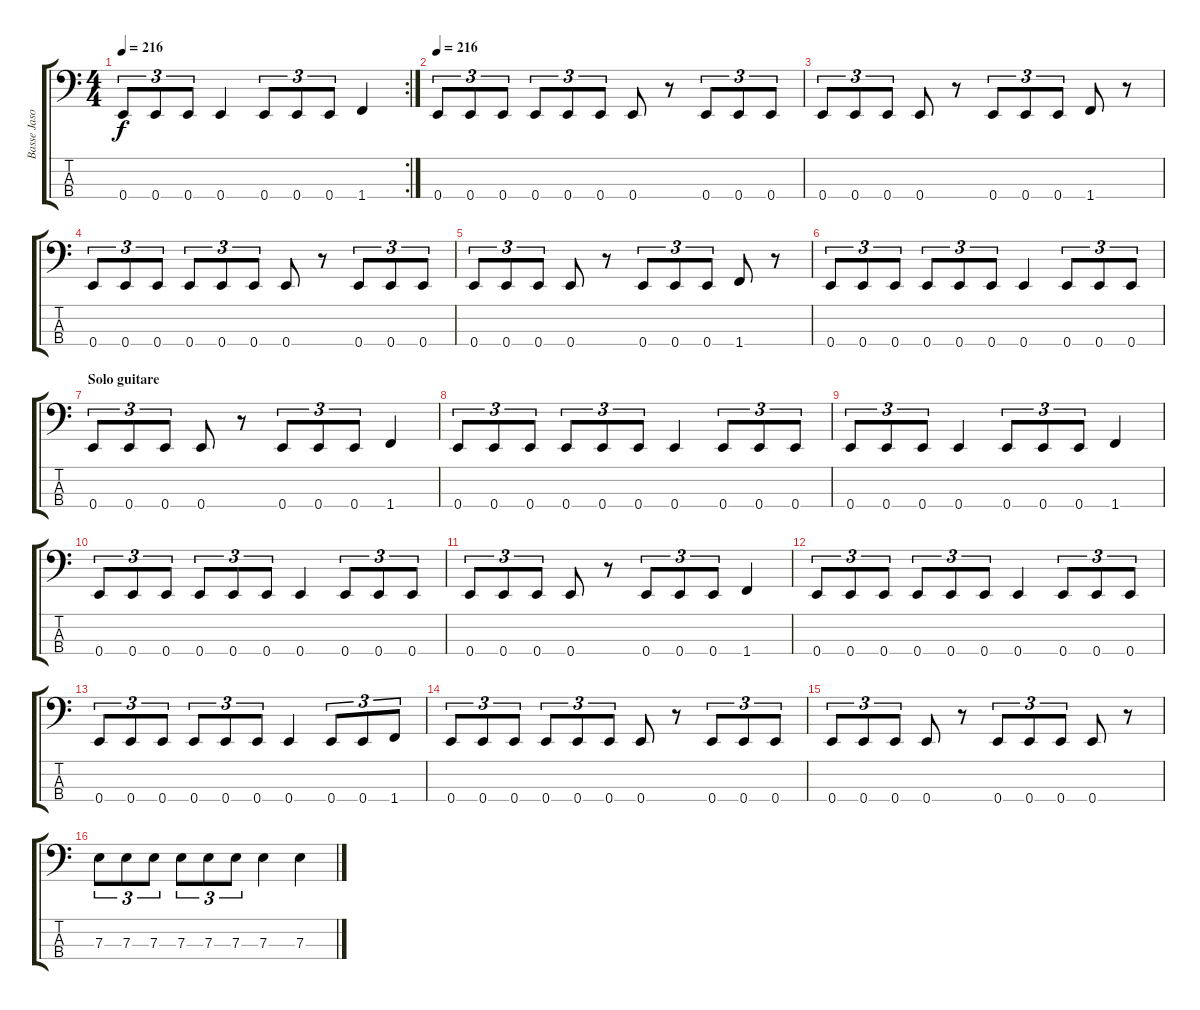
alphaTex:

\track ("Basse Jason" "Basse Jaso") {instrument electricbasspick}
\staff {score tabs}
\tuning (G2 D2 A1 E1) {hide}
\rc 2
\ts (4 4)
\tempo 216
\clef f4
\ks c
0.4.8{tu (3 2) dy f} 0.4.8{tu (3 2)} 0.4.8{tu (3 2)} 0.4.4 0.4.8{tu (3 2)} 0.4.8{tu (3 2)} 0.4.8{tu (3 2)} 1.4.4 |
\tempo 216
0.4.8{tu (3 2)} 0.4.8{tu (3 2)} 0.4.8{tu (3 2)} 0.4.8{tu (3 2)} 0.4.8{tu (3 2)} 0.4.8{tu (3 2)} 0.4.8 r.8 0.4.8{tu (3 2)} 0.4.8{tu (3 2)} 0.4.8{tu (3 2)} |
0.4.8{tu (3 2)} 0.4.8{tu (3 2)} 0.4.8{tu (3 2)} 0.4.8 r.8 0.4.8{tu (3 2)} 0.4.8{tu (3 2)} 0.4.8{tu (3 2)} 1.4.8 r.8 |
0.4.8{tu (3 2)} 0.4.8{tu (3 2)} 0.4.8{tu (3 2)} 0.4.8{tu (3 2)} 0.4.8{tu (3 2)} 0.4.8{tu (3 2)} 0.4.8 r.8 0.4.8{tu (3 2)} 0.4.8{tu (3 2)} 0.4.8{tu (3 2)} |
0.4.8{tu (3 2)} 0.4.8{tu (3 2)} 0.4.8{tu (3 2)} 0.4.8 r.8 0.4.8{tu (3 2)} 0.4.8{tu (3 2)} 0.4.8{tu (3 2)} 1.4.8 r.8 |
0.4.8{tu (3 2)} 0.4.8{tu (3 2)} 0.4.8{tu (3 2)} 0.4.8{tu (3 2)} 0.4.8{tu (3 2)} 0.4.8{tu (3 2)} 0.4.4 0.4.8{tu (3 2)} 0.4.8{tu (3 2)} 0.4.8{tu (3 2)} |
\section ("" "Solo guitare")
0.4.8{tu (3 2)} 0.4.8{tu (3 2)} 0.4.8{tu (3 2)} 0.4.8 r.8 0.4.8{tu (3 2)} 0.4.8{tu (3 2)} 0.4.8{tu (3 2)} 1.4.4 |
0.4.8{tu (3 2)} 0.4.8{tu (3 2)} 0.4.8{tu (3 2)} 0.4.8{tu (3 2)} 0.4.8{tu (3 2)} 0.4.8{tu (3 2)} 0.4.4 0.4.8{tu (3 2)} 0.4.8{tu (3 2)} 0.4.8{tu (3 2)} |
0.4.8{tu (3 2)} 0.4.8{tu (3 2)} 0.4.8{tu (3 2)} 0.4.4 0.4.8{tu (3 2)} 0.4.8{tu (3 2)} 0.4.8{tu (3 2)} 1.4.4 |
0.4.8{tu (3 2)} 0.4.8{tu (3 2)} 0.4.8{tu (3 2)} 0.4.8{tu (3 2)} 0.4.8{tu (3 2)} 0.4.8{tu (3 2)} 0.4.4 0.4.8{tu (3 2)} 0.4.8{tu (3 2)} 0.4.8{tu (3 2)} |
0.4.8{tu (3 2)} 0.4.8{tu (3 2)} 0.4.8{tu (3 2)} 0.4.8 r.8 0.4.8{tu (3 2)} 0.4.8{tu (3 2)} 0.4.8{tu (3 2)} 1.4.4 |
0.4.8{tu (3 2)} 0.4.8{tu (3 2)} 0.4.8{tu (3 2)} 0.4.8{tu (3 2)} 0.4.8{tu (3 2)} 0.4.8{tu (3 2)} 0.4.4 0.4.8{tu (3 2)} 0.4.8{tu (3 2)} 0.4.8{tu (3 2)} |
0.4.8{tu (3 2)} 0.4.8{tu (3 2)} 0.4.8{tu (3 2)} 0.4.8{tu (3 2)} 0.4.8{tu (3 2)} 0.4.8{tu (3 2)} 0.4.4 0.4.8{tu (3 2)} 0.4.8{tu (3 2)} 1.4.8{tu (3 2)} |
0.4.8{tu (3 2)} 0.4.8{tu (3 2)} 0.4.8{tu (3 2)} 0.4.8{tu (3 2)} 0.4.8{tu (3 2)} 0.4.8{tu (3 2)} 0.4.8 r.8 0.4.8{tu (3 2)} 0.4.8{tu (3 2)} 0.4.8{tu (3 2)} |
0.4.8{tu (3 2)} 0.4.8{tu (3 2)} 0.4.8{tu (3 2)} 0.4.8 r.8 0.4.8{tu (3 2)} 0.4.8{tu (3 2)} 0.4.8{tu (3 2)} 0.4.8 r.8 |
7.3.8{tu (3 2)} 7.3.8{tu (3 2)} 7.3.8{tu (3 2)} 7.3.8{tu (3 2)} 7.3.8{tu (3 2)} 7.3.8{tu (3 2)} 7.3.4 7.3.4
